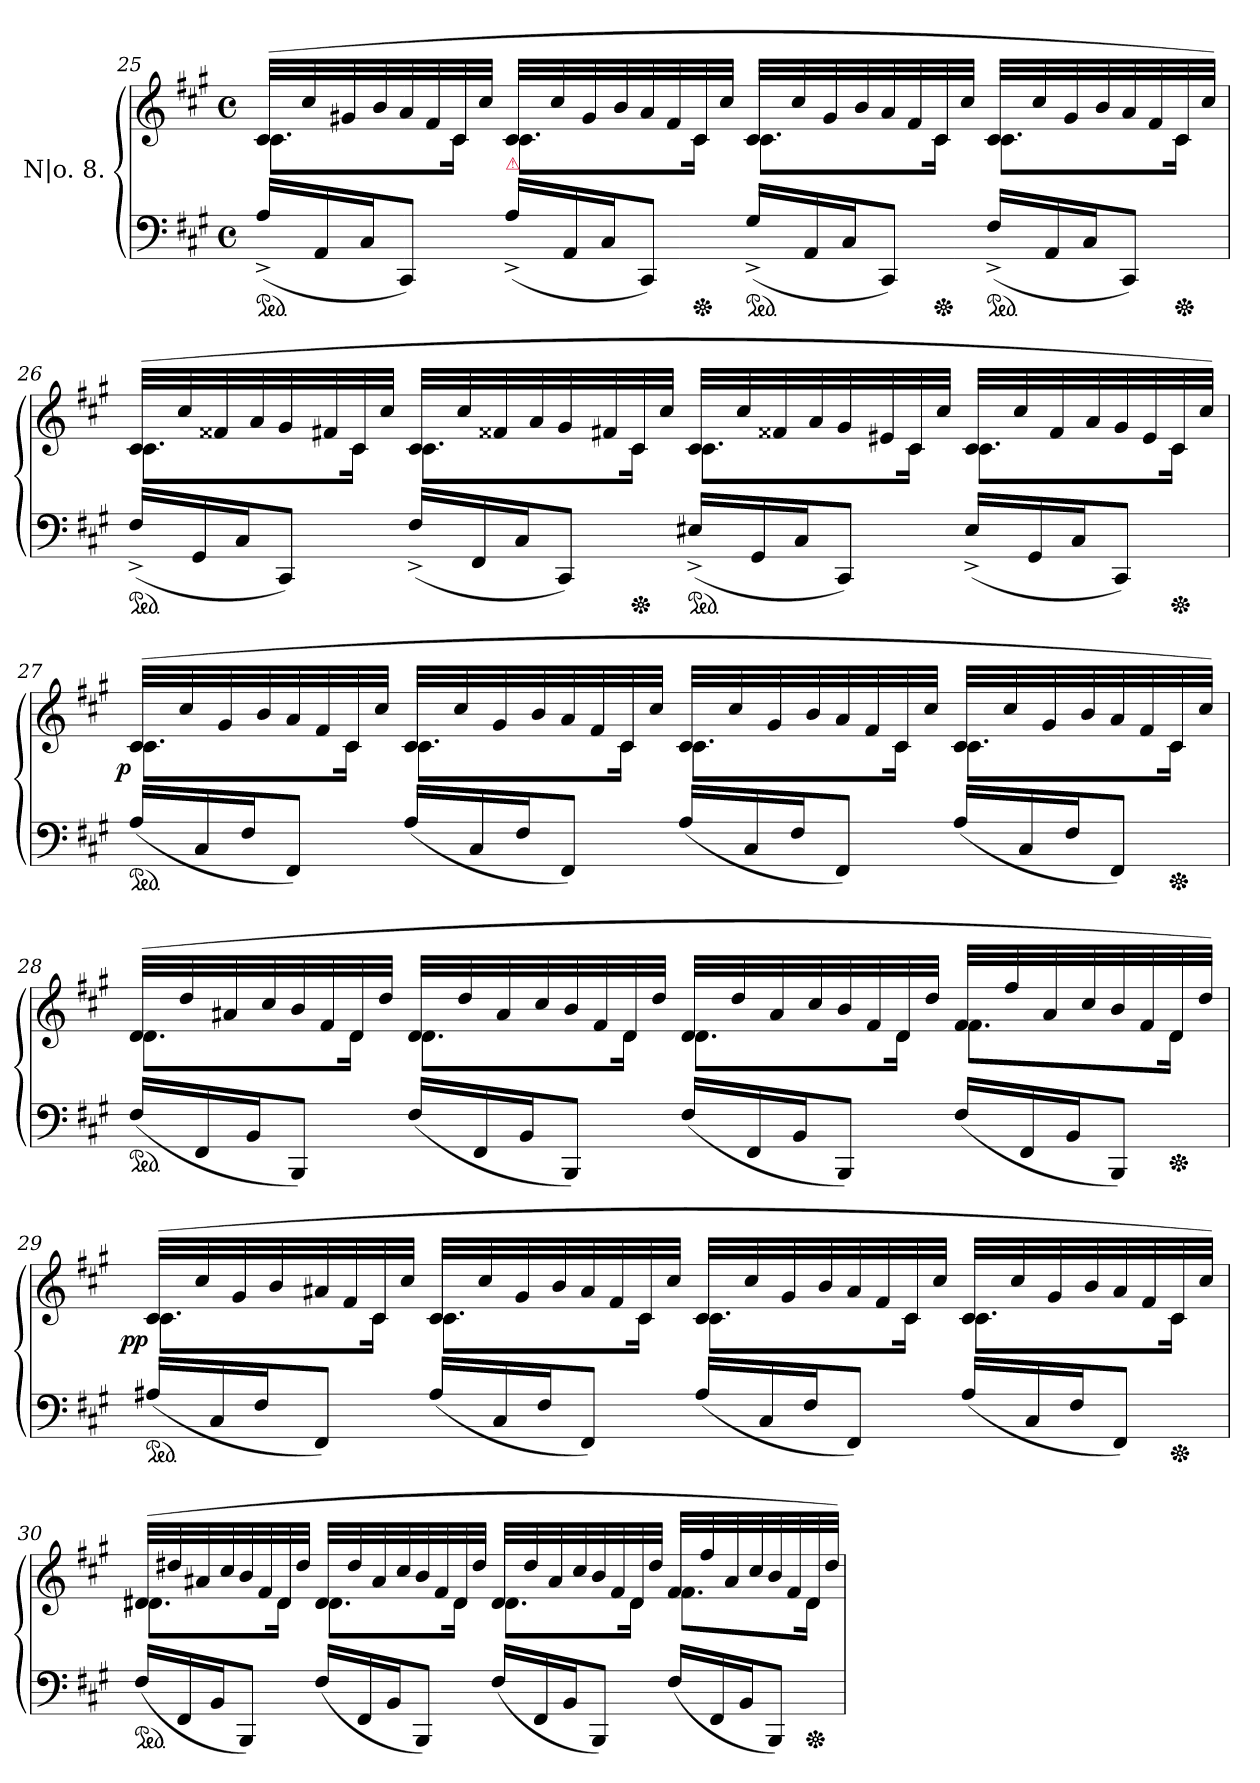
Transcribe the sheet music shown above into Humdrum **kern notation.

**kern	**kern	**dynam
*part1	*part1	*part1
*staff2	*staff1	*staff1/2
*I"N|o. 8.	*	*
*clefF4	*clefG2	*
*k[f#c#g#]	*k[f#c#g#]	*
*f#:	*f#:	*
*M4/4	*M4/4	*
*met(c)	*met(c)	*
*Xtuplet	*	*
=25	=25	=25
*	*^	*
!LO:TX:a:color=crimson:t=⚠	!	!	!
*ped	*	*	*
(<24A^>LL	(>32c#LLL	8.c#L	.
.	32cc#!	.	.
24AA	.	.	.
.	32g#X!	.	.
24C#J	.	.	.
.	32b!	.	.
8CC#J)	32a!	.	.
.	32f#!	.	.
.	32c#	16c#Jk	.
.	32cc#!JJJ	.	.
!LO:TX:a:color=crimson:t=⚠	!	!	!
(<24A^>LL	32c#LLL	8.c#L	.
.	32cc#!	.	.
24AA	.	.	.
.	32g#!	.	.
24C#J	.	.	.
.	32b!	.	.
8CC#J)	32a!	.	.
.	32f#!	.	.
*Xped	*	*	*
.	32c#	16c#Jk	.
.	32cc#!JJJ	.	.
!LO:TX:a:color=crimson:t=⚠	!	!	!
*ped	*	*	*
(<24G#^>LL	32c#LLL	8.c#L	.
.	32cc#!	.	.
24AA	.	.	.
.	32g#!	.	.
24C#J	.	.	.
.	32b!	.	.
8CC#J)	32a!	.	.
.	32f#!	.	.
*Xped	*	*	*
.	32c#	16c#Jk	.
.	32cc#!JJJ	.	.
!LO:TX:a:color=crimson:t=⚠	!	!	!
*ped	*	*	*
(<24F#^>LL	32c#LLL	8.c#L	.
.	32cc#!	.	.
24AA	.	.	.
.	32g#!	.	.
24C#J	.	.	.
.	32b!	.	.
8CC#J)	32a!	.	.
.	32f#!	.	.
*Xped	*	*	*
.	32c#	16c#Jk	.
.	32cc#!JJJ)	.	.
=26	=26	=26	=26
*ped	*	*	*
(<24F#^>LL	(>32c#LLL	8.c#L	.
.	32cc#!	.	.
24GG#	.	.	.
.	32f##X!	.	.
24C#J	.	.	.
.	32a!	.	.
8CC#J)	32g#!	.	.
.	32f#X!	.	.
.	32c#	16c#Jk	.
.	32cc#!JJJ	.	.
(<24F#^>LL	32c#LLL	8.c#L	.
.	32cc#!	.	.
24FF#	.	.	.
.	32f##X!	.	.
24C#J	.	.	.
.	32a!	.	.
8CC#J)	32g#!	.	.
.	32f#X!	.	.
*Xped	*	*	*
.	32c#	16c#Jk	.
.	32cc#!JJJ	.	.
*ped	*	*	*
(<24E#X^>LL	32c#LLL	8.c#L	.
.	32cc#!	.	.
24GG#	.	.	.
.	32f##X!	.	.
24C#J	.	.	.
.	32a!	.	.
8CC#J)	32g#!	.	.
.	32e#X!	.	.
.	32c#	16c#Jk	.
.	32cc#!JJJ	.	.
(<24E#^>LL	32c#LLL	8.c#L	.
.	32cc#!	.	.
24GG#	.	.	.
.	32f##!	.	.
24C#J	.	.	.
.	32a!	.	.
8CC#J)	32g#!	.	.
.	32e#!	.	.
*Xped	*	*	*
.	32c#	16c#Jk	.
.	32cc#!JJJ)	.	.
=27	=27	=27	=27
!	!	!	!LO:DY:rj
*ped	*	*	*
(<24A/LL	(>32c#LLL	8.c#L	p
.	32cc#!	.	.
24C#	.	.	.
.	32g#!	.	.
24F#J	.	.	.
.	32b!	.	.
8FF#J)	32a!	.	.
.	32f#!	.	.
.	32c#	16c#Jk	.
.	32cc#!JJJ	.	.
(<24A/LL	32c#LLL	8.c#L	.
.	32cc#!	.	.
24C#	.	.	.
.	32g#!	.	.
24F#J	.	.	.
.	32b!	.	.
8FF#J)	32a!	.	.
.	32f#!	.	.
.	32c#	16c#Jk	.
.	32cc#!JJJ	.	.
(<24A/LL	32c#LLL	8.c#L	.
.	32cc#!	.	.
24C#	.	.	.
.	32g#!	.	.
24F#J	.	.	.
.	32b!	.	.
8FF#J)	32a!	.	.
.	32f#!	.	.
.	32c#	16c#Jk	.
.	32cc#!JJJ	.	.
(<24A/LL	32c#LLL	8.c#L	.
.	32cc#!	.	.
24C#	.	.	.
.	32g#!	.	.
24F#J	.	.	.
.	32b!	.	.
8FF#J)	32a!	.	.
.	32f#!	.	.
*Xped	*	*	*
.	32c#	16c#Jk	.
.	32cc#!JJJ)	.	.
=28	=28	=28	=28
*ped	*	*	*
(<24F#LL	(>32dLLL	8.dL	.
.	32dd!	.	.
24FF#	.	.	.
.	32a#X!	.	.
24BBJ	.	.	.
.	32cc#!	.	.
8BBBJ)	32b!	.	.
.	32f#!	.	.
.	32d	16dJk	.
.	32dd!JJJ	.	.
(<24F#LL	32dLLL	8.dL	.
.	32dd!	.	.
24FF#	.	.	.
.	32a#!	.	.
24BBJ	.	.	.
.	32cc#!	.	.
8BBBJ)	32b!	.	.
.	32f#!	.	.
.	32d	16dJk	.
.	32dd!JJJ	.	.
(<24F#LL	32dLLL	8.dL	.
.	32dd!	.	.
24FF#	.	.	.
.	32a#!	.	.
24BBJ	.	.	.
.	32cc#!	.	.
8BBBJ)	32b!	.	.
.	32f#!	.	.
.	32d	16dJk	.
.	32dd!JJJ	.	.
(<24F#LL	32f#LLL	8.f#L	.
.	32ff#!	.	.
24FF#	.	.	.
.	32a#!	.	.
24BBJ	.	.	.
.	32cc#!	.	.
8BBBJ)	32b!	.	.
.	32f#!	.	.
*Xped	*	*	*
.	32d	16dJk	.
.	32dd!JJJ)	.	.
=29	=29	=29	=29
!	!	!	!LO:DY:rj
*ped	*	*	*
(<24A#X/LL	(>32c#LLL	8.c#L	pp
.	32cc#!	.	.
24C#	.	.	.
.	32g#!	.	.
24F#J	.	.	.
.	32b!	.	.
8FF#J)	32a#X!	.	.
.	32f#!	.	.
.	32c#	16c#Jk	.
.	32cc#!JJJ	.	.
(<24A#/LL	32c#LLL	8.c#L	.
.	32cc#!	.	.
24C#	.	.	.
.	32g#!	.	.
24F#J	.	.	.
.	32b!	.	.
8FF#J)	32a#!	.	.
.	32f#!	.	.
.	32c#	16c#Jk	.
.	32cc#!JJJ	.	.
(<24A#/LL	32c#LLL	8.c#L	.
.	32cc#!	.	.
24C#	.	.	.
.	32g#!	.	.
24F#J	.	.	.
.	32b!	.	.
8FF#J)	32a#!	.	.
.	32f#!	.	.
.	32c#	16c#Jk	.
.	32cc#!JJJ	.	.
(<24A#/LL	32c#LLL	8.c#L	.
.	32cc#!	.	.
24C#	.	.	.
.	32g#!	.	.
24F#J	.	.	.
.	32b!	.	.
8FF#J)	32a#!	.	.
.	32f#!	.	.
*Xped	*	*	*
.	32c#	16c#Jk	.
.	32cc#!JJJ)	.	.
=30	=30	=30	=30
*ped	*	*	*
(<24F#LL	(>32d#XLLL	8.d#XL	.
.	32dd#X!	.	.
24FF#	.	.	.
.	32a#X!	.	.
24BBJ	.	.	.
.	32cc#!	.	.
8BBBJ)	32b!	.	.
.	32f#!	.	.
.	32d#	16d#Jk	.
.	32dd#!JJJ	.	.
(<24F#LL	32d#LLL	8.d#L	.
.	32dd#!	.	.
24FF#	.	.	.
.	32a#!	.	.
24BBJ	.	.	.
.	32cc#!	.	.
8BBBJ)	32b!	.	.
.	32f#!	.	.
.	32d#	16d#Jk	.
.	32dd#!JJJ	.	.
(<24F#LL	32d#LLL	8.d#L	.
.	32dd#!	.	.
24FF#	.	.	.
.	32a#!	.	.
24BBJ	.	.	.
.	32cc#!	.	.
8BBBJ)	32b!	.	.
.	32f#!	.	.
.	32d#	16d#Jk	.
.	32dd#!JJJ	.	.
(<24F#LL	32f#LLL	8.f#L	.
.	32ff#!	.	.
24FF#	.	.	.
.	32a#!	.	.
24BBJ	.	.	.
.	32cc#!	.	.
8BBBJ)	32b!	.	.
.	32f#!	.	.
*Xped	*	*	*
.	32d#	16d#Jk	.
.	32dd#!JJJ)	.	.
*	*v	*v	*
=	=	=
*-	*-	*-
